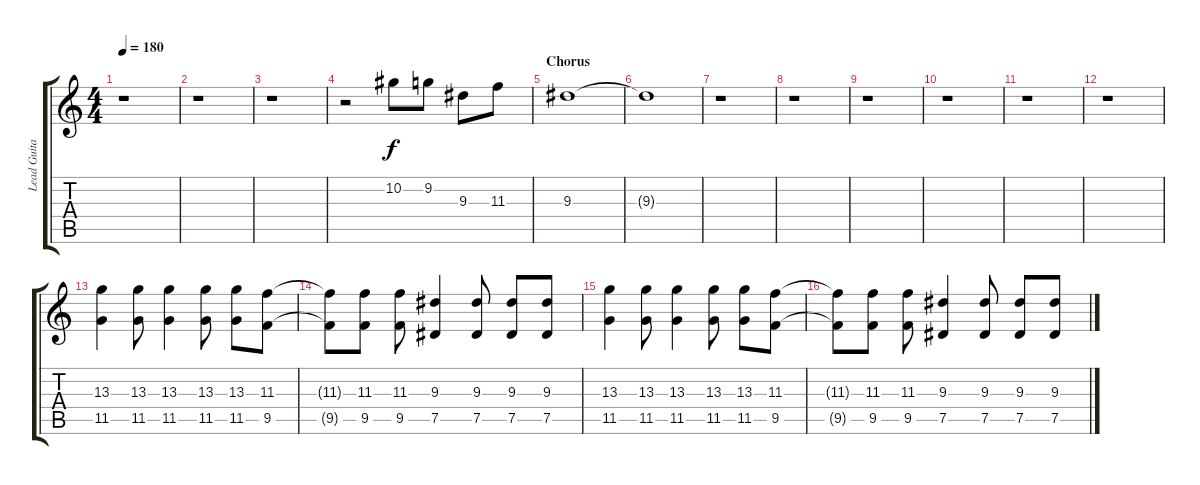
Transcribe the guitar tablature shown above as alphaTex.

\track ("Lead Guitar" "Lead Guita") {instrument distortionguitar}
\staff {score tabs}
\tuning (Eb4 Bb3 Gb3 Db3 Ab2 Eb2) {hide}
\ts (4 4)
\tempo 180
\clef g2
\ks c
r.1{dy f} |
r.1 |
r.1 |
r.2{volume 13 balance 8} 10.2.8 9.2.8 9.3.8 11.3.8 |
\section ("" "Chorus")
9.3.1 |
9.3{t}.1{volume 0} |
r.1 |
r.1 |
r.1 |
r.1 |
r.1 |
r.1 |
(13.3 11.5).4{volume 13} (13.3 11.5).8 (13.3 11.5).4 (13.3 11.5).8 (13.3 11.5).8 (11.3 9.5).8 |
(11.3{t} 9.5{t}).8 (11.3 9.5).8 (11.3 9.5).8 (9.3 7.5).4 (9.3 7.5).8 (9.3 7.5).8 (9.3 7.5).8 |
(13.3 11.5).4 (13.3 11.5).8 (13.3 11.5).4 (13.3 11.5).8 (13.3 11.5).8 (11.3 9.5).8 |
(11.3{t} 9.5{t}).8 (11.3 9.5).8 (11.3 9.5).8 (9.3 7.5).4 (9.3 7.5).8 (9.3 7.5).8 (9.3 7.5).8
